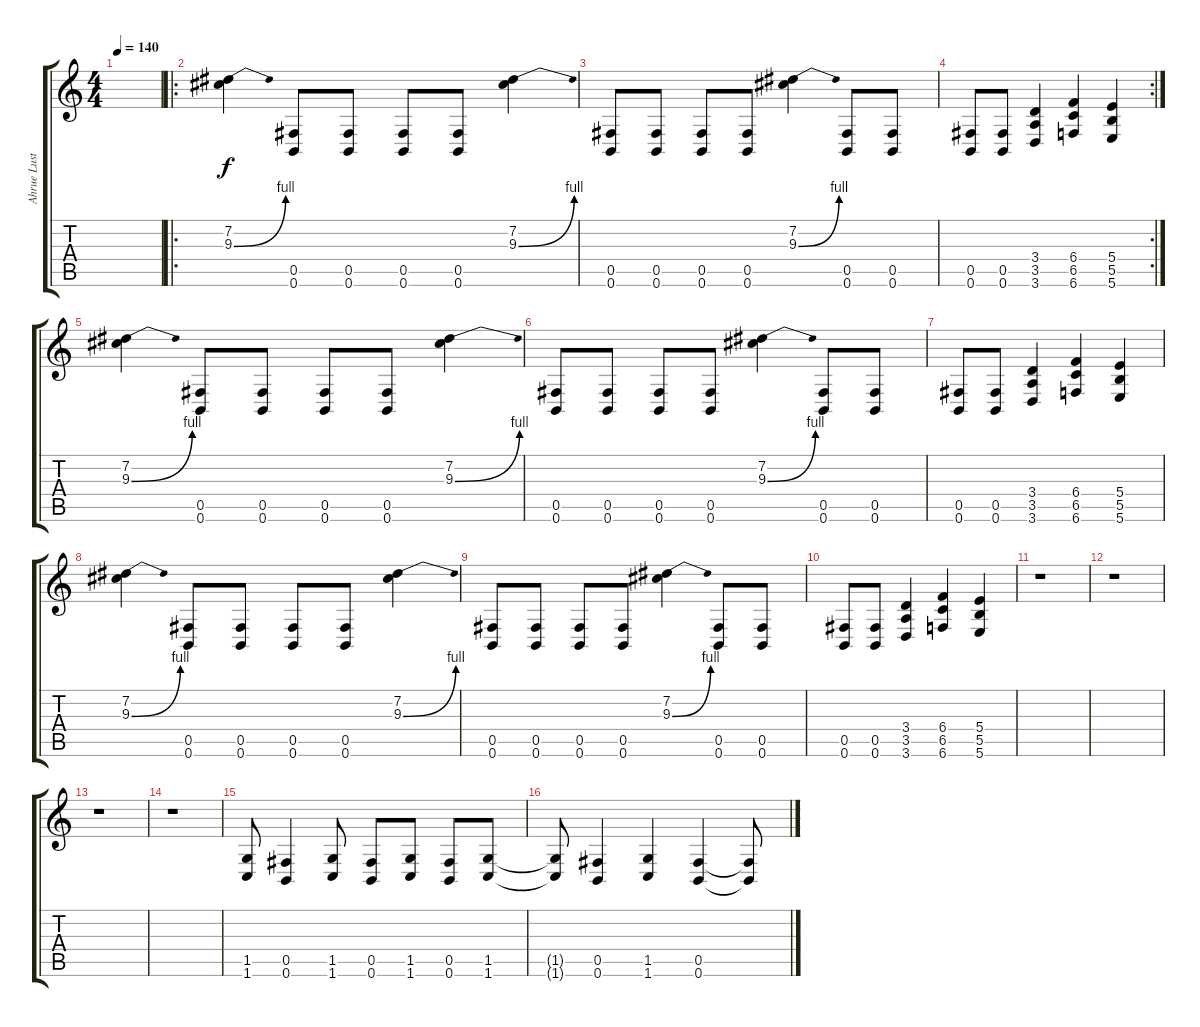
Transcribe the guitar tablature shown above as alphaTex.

\track ("Ahrue Luster" "Ahrue Lust") {instrument distortionguitar}
\staff {score tabs}
\tuning (Db4 Ab3 E3 B2 Gb2 B1) {hide}
\ts (4 4)
\tempo 140
\clef g2
\ks c
|
\ro
(7.2 9.3{be (bend 0 0 60 4)}).4 (0.5 0.6).8 (0.5 0.6).8 (0.5 0.6).8 (0.5 0.6).8 (7.2 9.3{be (bend 0 0 60 4)}).4 |
(0.5 0.6).8 (0.5 0.6).8 (0.5 0.6).8 (0.5 0.6).8 (7.2 9.3{be (bend 0 0 60 4)}).4 (0.5 0.6).8 (0.5 0.6).8 |
\rc 2
(0.5 0.6).8 (0.5 0.6).8 (3.4 3.5 3.6).4 (6.4 6.5 6.6).4 (5.4 5.5 5.6).4 |
(7.2 9.3{be (bend 0 0 60 4)}).4 (0.5 0.6).8 (0.5 0.6).8 (0.5 0.6).8 (0.5 0.6).8 (7.2 9.3{be (bend 0 0 60 4)}).4 |
(0.5 0.6).8 (0.5 0.6).8 (0.5 0.6).8 (0.5 0.6).8 (7.2 9.3{be (bend 0 0 60 4)}).4 (0.5 0.6).8 (0.5 0.6).8 |
(0.5 0.6).8 (0.5 0.6).8 (3.4 3.5 3.6).4 (6.4 6.5 6.6).4 (5.4 5.5 5.6).4 |
(7.2 9.3{be (bend 0 0 60 4)}).4 (0.5 0.6).8 (0.5 0.6).8 (0.5 0.6).8 (0.5 0.6).8 (7.2 9.3{be (bend 0 0 60 4)}).4 |
(0.5 0.6).8 (0.5 0.6).8 (0.5 0.6).8 (0.5 0.6).8 (7.2 9.3{be (bend 0 0 60 4)}).4 (0.5 0.6).8 (0.5 0.6).8 |
(0.5 0.6).8 (0.5 0.6).8 (3.4 3.5 3.6).4 (6.4 6.5 6.6).4 (5.4 5.5 5.6).4 |
r.1 |
r.1 |
r.1 |
r.1 |
(1.5 1.6).8 (0.5 0.6).4 (1.5 1.6).8 (0.5 0.6).8 (1.5 1.6).8 (0.5 0.6).8 (1.5 1.6).8 |
(1.5{t} 1.6{t}).8 (0.5 0.6).4 (1.5 1.6).4 (0.5 0.6).4 (0.5{t} 0.6{t}).8
